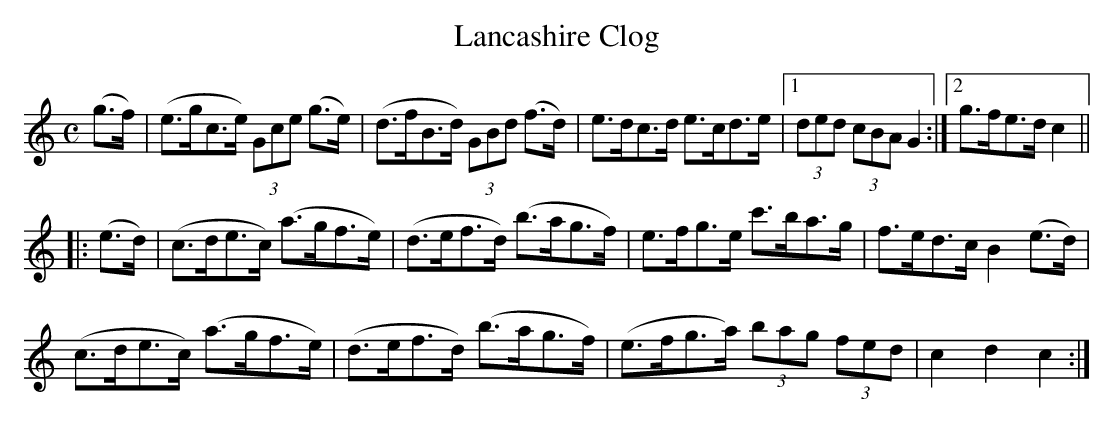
X:1
T:Lancashire Clog
M:C
L:1/8
K:C
(g>f)|(e>gc>e) (3Gce (g>e)|(d>fB>d) (3GBd (f>d)|e>dc>d e>cd>e|1 (3ded (3cBA G2:|2 g>fe>d c2||
|:(e>d)|(c>de>c) (a>gf>e)|(d>ef>d) (b>ag>f)|e>fg>e c'>ba>g|f>ed>c B2 (e>d)|
(c>de>c) (a>gf>e)|(d>ef>d) (b>ag>f)|(e>fg>a) (3bag (3fed|c2d2c2:|]
